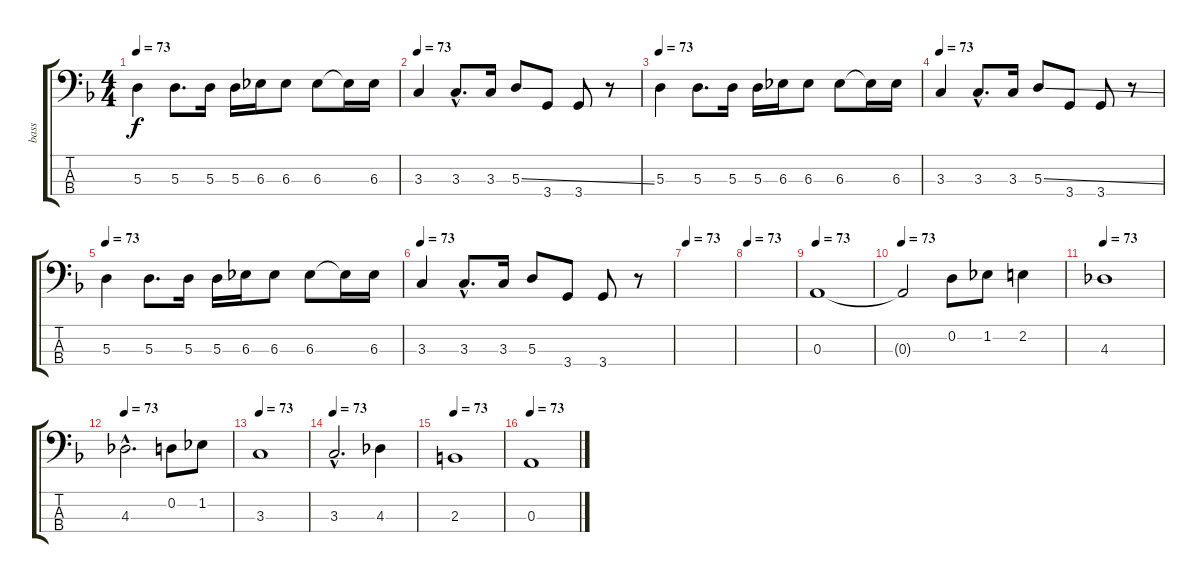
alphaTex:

\track ("bass" "bass") {instrument slapbass2}
\staff {score tabs}
\tuning (G2 D2 A1 E1) {hide}
\ts (4 4)
\tempo 73
\clef f4
\ks dminor
5.3.4{dy f} 5.3.8{d} 5.3.16 5.3.16 6.3.16 6.3.8 6.3.8 6.3{t}.16 6.3.16 |
\tempo 73
3.3.4 3.3{hac}.8{d} 3.3.16 5.3{ss}.8 3.4.8 3.4.8 r.8 |
\tempo 73
5.3.4 5.3.8{d} 5.3.16 5.3.16 6.3.16 6.3.8 6.3.8 6.3{t}.16 6.3.16 |
\tempo 73
3.3.4 3.3{hac}.8{d} 3.3.16 5.3{ss}.8 3.4.8 3.4.8 r.8 |
\tempo 73
5.3.4 5.3.8{d} 5.3.16 5.3.16 6.3.16 6.3.8 6.3.8 6.3{t}.16 6.3.16 |
\tempo 73
3.3.4 3.3{hac}.8{d} 3.3.16 5.3.8 3.4.8 3.4.8 r.8 |
\tempo 73
|
\tempo 73
|
\tempo 73
0.3.1 |
\tempo 73
0.3{t}.2 0.2.8 1.2.8 2.2.4 |
\tempo 73
4.3.1 |
\tempo 73
4.3{hac}.2{d} 0.2.8 1.2.8 |
\tempo 73
3.3.1 |
\tempo 73
3.3{hac}.2{d} 4.3.4 |
\tempo 73
2.3.1 |
\tempo 73
0.3.1
